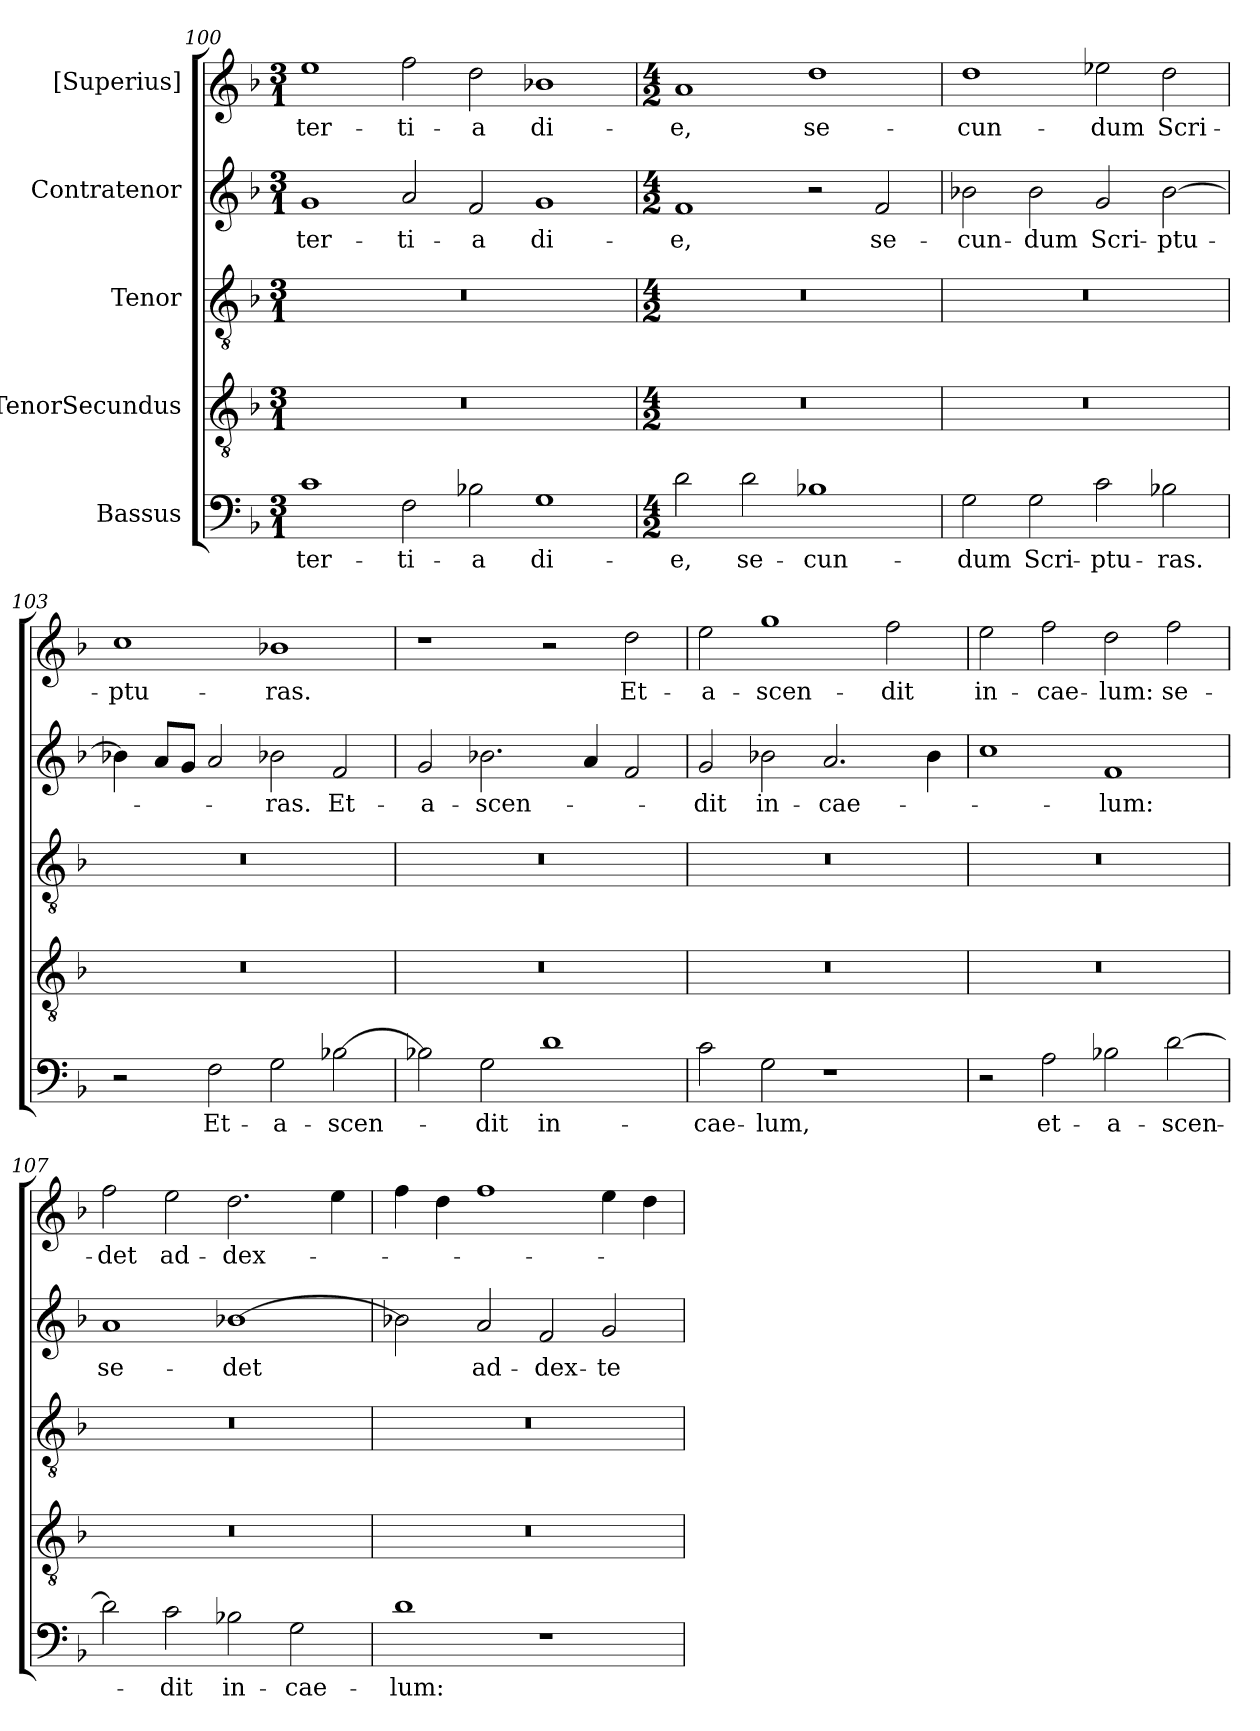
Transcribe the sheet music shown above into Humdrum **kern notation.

**kern	**text	**kern	**kern	**kern	**text	**kern	**text
*part5	*part5	*part4	*part3	*part2	*part2	*part1	*part1
*staff5	*staff5	*staff4	*staff3	*staff2	*staff2	*staff1	*staff1
*I"Bassus	*	*I"TenorSecundus	*I"Tenor	*I"Contratenor	*	*I"[Superius]	*
*clefF4	*	*clefGv2	*clefGv2	*clefG2	*	*clefG2	*
*k[b-]	*	*k[b-]	*k[b-]	*k[b-]	*	*k[b-]	*
*M3/1	*	*M3/1	*M3/1	*M3/1	*	*M3/1	*
=100	=100	=100	=100	=100	=100	=100	=100
!	!	!LO:N:vis=0	!LO:N:vis=0	!	!	!	!
1c\	ter-	0.r	0.r	1g/	ter-	1ee\	ter-
2F\	-ti-	.	.	2a/	-ti-	2ff\	-ti-
2B-X\	-a	.	.	2f/	-a	2dd\	-a
1G\	di-	.	.	1g/	di-	1b-X\	di-
=101	=101	=101	=101	=101	=101	=101	=101
*M4/2	*	*M4/2	*M4/2	*M4/2	*	*M4/2	*
2d\	-e,	0r	0r	1f/	-e,	1a/	-e,
2d\	se-	.	.	.	.	.	.
1B-X\	-cun-	.	.	2r	.	1dd\	se-
.	.	.	.	2f/	se-	.	.
=102	=102	=102	=102	=102	=102	=102	=102
2G\	-dum	0r	0r	2b-X\	-cun-	1dd\	-cun-
2G\	Scri-	.	.	2b-\	-dum	.	.
2c\	-ptu-	.	.	2g/	Scri-	2ee-X\	-dum
2B-X\	-ras.	.	.	[2b-\	-ptu-	2dd\	Scri-
=103	=103	=103	=103	=103	=103	=103	=103
2r	.	0r	0r	4b-X\]	.	1cc\	-ptu-
.	.	.	.	8a/L	.	.	.
.	.	.	.	8g/J	.	.	.
2F\	Et-	.	.	2a/	.	.	.
2G\	a-	.	.	2b-X\	-ras.	1b-X\	-ras.
[2B-X\	-scen-	.	.	2f/	Et-	.	.
=104	=104	=104	=104	=104	=104	=104	=104
2B-X\]	.	0r	0r	2g/	a-	1r	.
2G\	-dit	.	.	2.b-X\	-scen-	.	.
1d\	in-	.	.	.	.	2r	.
.	.	.	.	4a/	.	.	.
.	.	.	.	2f/	.	2dd\	Et-
=105	=105	=105	=105	=105	=105	=105	=105
2c\	cae-	0r	0r	2g/	-dit	2ee\	a-
2G\	-lum,	.	.	2b-X\	in-	1gg\	-scen-
1r	.	.	.	2.a/	cae-	.	.
.	.	.	.	.	.	2ff\	-dit
.	.	.	.	4b-\	.	.	.
=106	=106	=106	=106	=106	=106	=106	=106
2r	.	0r	0r	1cc\	.	2ee\	in-
2A\	et-	.	.	.	.	2ff\	cae-
2B-X\	a-	.	.	1f/	-lum:	2dd\	-lum:
[2d\	-scen-	.	.	.	.	2ff\	se-
=107	=107	=107	=107	=107	=107	=107	=107
2d\]	.	0r	0r	1a/	se-	2ff\	-det
2c\	-dit	.	.	.	.	2ee\	ad-
2B-X\	in-	.	.	[1b-X\	-det	2.dd\	dex-
2G\	cae-	.	.	.	.	.	.
.	.	.	.	.	.	4ee\	.
=108	=108	=108	=108	=108	=108	=108	=108
1d\	-lum:	0r	0r	2b-X\]	.	4ff\	.
.	.	.	.	.	.	4dd\	.
.	.	.	.	2a/	ad-	1ff\	.
1r	.	.	.	2f/	dex-	.	.
.	.	.	.	2g/	-te-	4ee\	.
.	.	.	.	.	.	4dd\	.
=	=	=	=	=	=	=	=
*-	*-	*-	*-	*-	*-	*-	*-
